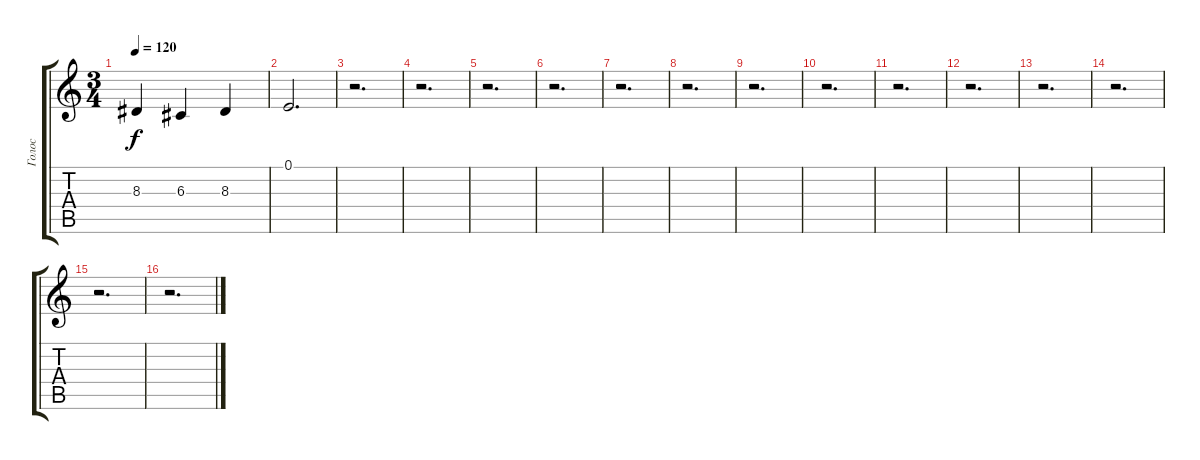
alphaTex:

\track ("Голос" "Голос") {instrument fx5brightness}
\staff {score tabs}
\tuning (E4 B3 G3 D3 A2 E2) {hide}
\ts (3 4)
\tempo 120
\clef g2
\ks c
8.3.4{dy f} 6.3.4 8.3.4 |
0.1.2{d} |
r.2{d} |
r.2{d} |
r.2{d} |
r.2{d} |
r.2{d} |
r.2{d} |
r.2{d} |
r.2{d} |
r.2{d} |
r.2{d} |
r.2{d} |
r.2{d} |
r.2{d} |
r.2{d}
